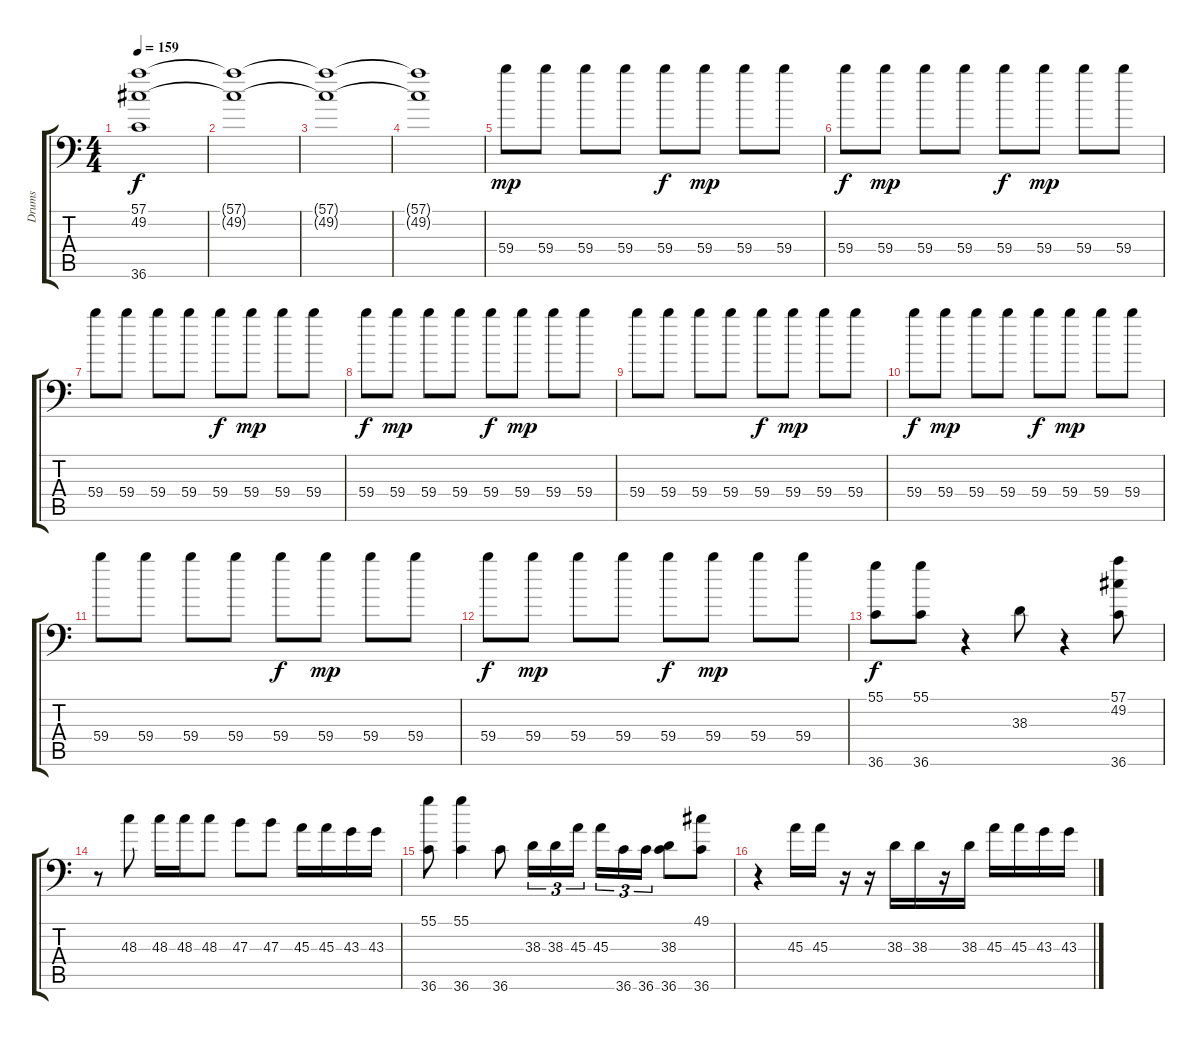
\track ("Drums" "Drums") {instrument acousticgrandpiano}
\staff {score tabs}
\tuning (C-1 C-1 C-1 C-1 C-1 C-1) {hide}
\ts (4 4)
\tempo 159
\clef f4
\ks c
(57.1 49.2 36.6).1{dy f} |
(57.1{t} 49.2{t}).1 |
(57.1{t} 49.2{t}).1 |
(57.1{t} 49.2{t}).1 |
59.4.8{dy mp} 59.4.8 59.4.8 59.4.8 59.4.8{dy f} 59.4.8{dy mp} 59.4.8 59.4.8 |
59.4.8{dy f} 59.4.8{dy mp} 59.4.8 59.4.8 59.4.8{dy f} 59.4.8{dy mp} 59.4.8 59.4.8 |
59.4.8 59.4.8 59.4.8 59.4.8 59.4.8{dy f} 59.4.8{dy mp} 59.4.8 59.4.8 |
59.4.8{dy f} 59.4.8{dy mp} 59.4.8 59.4.8 59.4.8{dy f} 59.4.8{dy mp} 59.4.8 59.4.8 |
59.4.8 59.4.8 59.4.8 59.4.8 59.4.8{dy f} 59.4.8{dy mp} 59.4.8 59.4.8 |
59.4.8{dy f} 59.4.8{dy mp} 59.4.8 59.4.8 59.4.8{dy f} 59.4.8{dy mp} 59.4.8 59.4.8 |
59.4.8 59.4.8 59.4.8 59.4.8 59.4.8{dy f} 59.4.8{dy mp} 59.4.8 59.4.8 |
59.4.8{dy f} 59.4.8{dy mp} 59.4.8 59.4.8 59.4.8{dy f} 59.4.8{dy mp} 59.4.8 59.4.8 |
(55.1 36.6).8{dy f} (55.1 36.6).8 r.4 38.3.8 r.4 (57.1 49.2 36.6).8 |
r.8 48.3.8 48.3.16 48.3.16 48.3.8 47.3.8 47.3.8 45.3.16 45.3.16 43.3.16 43.3.16 |
(55.1 36.6).8 (55.1 36.6).4 36.6.8 38.3.16{tu (3 2)} 38.3.16{tu (3 2)} 45.3.16{tu (3 2)} 45.3.16{tu (3 2)} 36.6.16{tu (3 2)} 36.6.16{tu (3 2)} (38.3 36.6).8 (49.1 36.6).8 |
r.4 45.3.16 45.3.16 r.16 r.16 38.3.16 38.3.16 r.16 38.3.16 45.3.16 45.3.16 43.3.16 43.3.16
